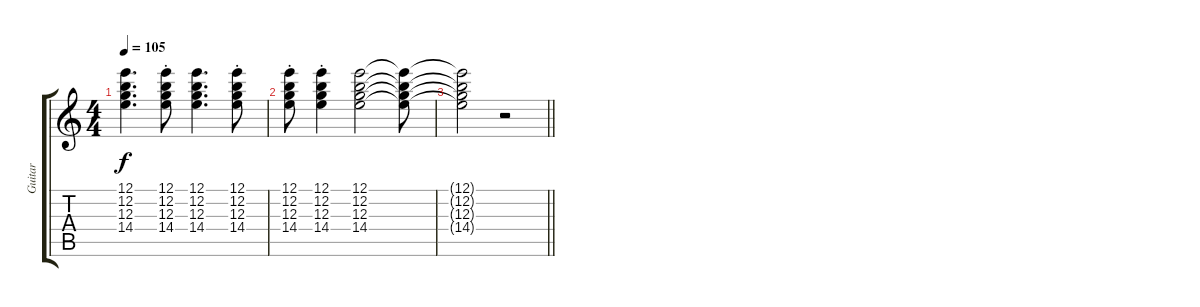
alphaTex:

\track ("Guitar" "Guitar") {instrument acousticguitarsteel}
\staff {score tabs}
\tuning (E4 B3 G3 D3 A2 E2) {hide}
\ts (4 4)
\tempo 105
\clef g2
\ks c
(12.1 12.2 12.3 14.4).4{d dy f} (12.1{st} 12.2{st} 12.3{st} 14.4{st}).8 (12.1 12.2 12.3 14.4).4{d} (12.1{st} 12.2{st} 12.3{st} 14.4{st}).8 |
(12.1{st} 12.2{st} 12.3{st} 14.4{st}).8 (12.1{st} 12.2{st} 12.3{st} 14.4{st}).4 (12.1 12.2 12.3 14.4).2 (12.1{t} 12.2{t} 12.3{t} 14.4{t}).8 |
\barLineRight lightlight
(12.1{t} 12.2{t} 12.3{t} 14.4{t}).2 r.2
